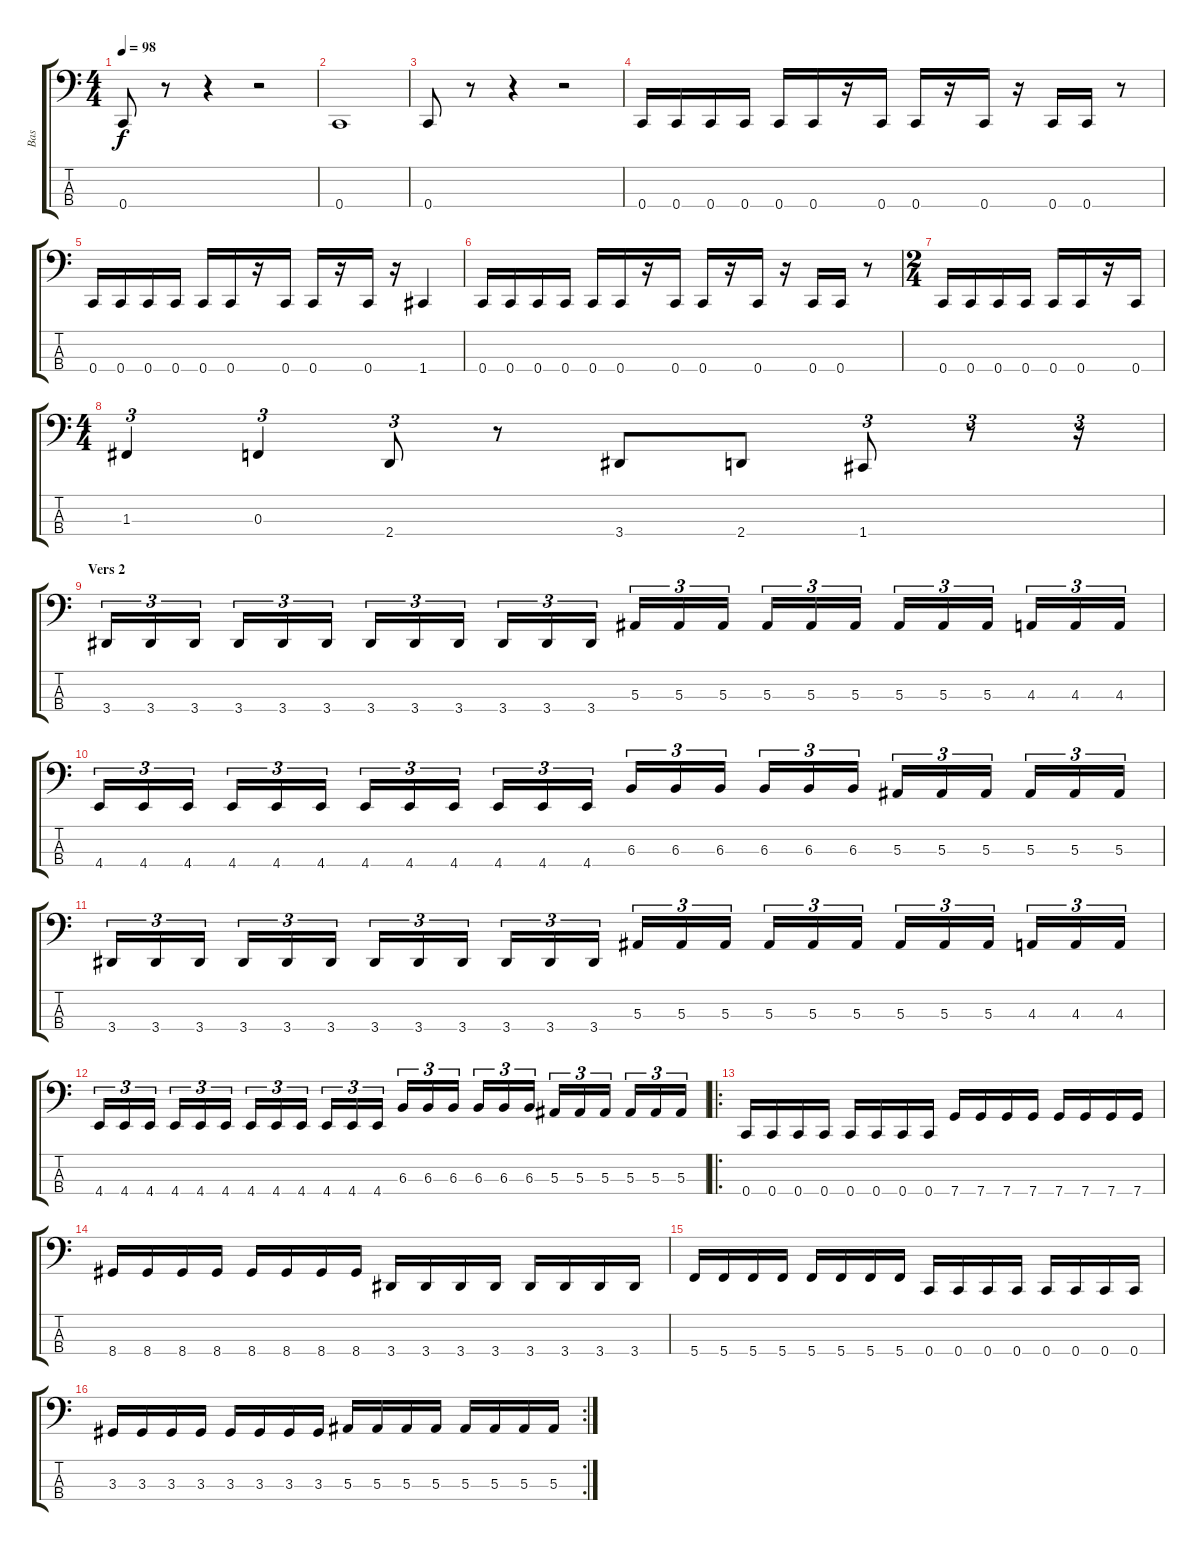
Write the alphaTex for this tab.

\track ("Bas" "Bas") {instrument electricbasspick}
\staff {score tabs}
\tuning (Eb2 Bb1 F1 C1) {hide}
\ts (4 4)
\tempo 98
\clef f4
\ks c
0.4.8{dy f} r.8 r.4 r.2 |
0.4.1 |
0.4.8 r.8 r.4 r.2 |
0.4.16 0.4.16 0.4.16 0.4.16 0.4.16 0.4.16 r.16 0.4.16 0.4.16 r.16 0.4.16 r.16 0.4.16 0.4.16 r.8 |
0.4.16 0.4.16 0.4.16 0.4.16 0.4.16 0.4.16 r.16 0.4.16 0.4.16 r.16 0.4.16 r.16 1.4.4 |
0.4.16 0.4.16 0.4.16 0.4.16 0.4.16 0.4.16 r.16 0.4.16 0.4.16 r.16 0.4.16 r.16 0.4.16 0.4.16 r.8 |
\ts (2 4)
0.4.16 0.4.16 0.4.16 0.4.16 0.4.16 0.4.16 r.16 0.4.16 |
\ts (4 4)
1.3.4{tu (3 2)} 0.3.4{tu (3 2)} 2.4.8{tu (3 2)} r.8 3.4.8 2.4.8 1.4.8{tu (3 2)} r.8{tu (3 2)} r.16{tu (3 2)} |
\section ("" "Vers 2")
3.4.16{tu (3 2)} 3.4.16{tu (3 2)} 3.4.16{tu (3 2)} 3.4.16{tu (3 2)} 3.4.16{tu (3 2)} 3.4.16{tu (3 2)} 3.4.16{tu (3 2)} 3.4.16{tu (3 2)} 3.4.16{tu (3 2)} 3.4.16{tu (3 2)} 3.4.16{tu (3 2)} 3.4.16{tu (3 2)} 5.3.16{tu (3 2)} 5.3.16{tu (3 2)} 5.3.16{tu (3 2)} 5.3.16{tu (3 2)} 5.3.16{tu (3 2)} 5.3.16{tu (3 2)} 5.3.16{tu (3 2)} 5.3.16{tu (3 2)} 5.3.16{tu (3 2)} 4.3.16{tu (3 2)} 4.3.16{tu (3 2)} 4.3.16{tu (3 2)} |
4.4.16{tu (3 2)} 4.4.16{tu (3 2)} 4.4.16{tu (3 2)} 4.4.16{tu (3 2)} 4.4.16{tu (3 2)} 4.4.16{tu (3 2)} 4.4.16{tu (3 2)} 4.4.16{tu (3 2)} 4.4.16{tu (3 2)} 4.4.16{tu (3 2)} 4.4.16{tu (3 2)} 4.4.16{tu (3 2)} 6.3.16{tu (3 2)} 6.3.16{tu (3 2)} 6.3.16{tu (3 2)} 6.3.16{tu (3 2)} 6.3.16{tu (3 2)} 6.3.16{tu (3 2)} 5.3.16{tu (3 2)} 5.3.16{tu (3 2)} 5.3.16{tu (3 2)} 5.3.16{tu (3 2)} 5.3.16{tu (3 2)} 5.3.16{tu (3 2)} |
3.4.16{tu (3 2)} 3.4.16{tu (3 2)} 3.4.16{tu (3 2)} 3.4.16{tu (3 2)} 3.4.16{tu (3 2)} 3.4.16{tu (3 2)} 3.4.16{tu (3 2)} 3.4.16{tu (3 2)} 3.4.16{tu (3 2)} 3.4.16{tu (3 2)} 3.4.16{tu (3 2)} 3.4.16{tu (3 2)} 5.3.16{tu (3 2)} 5.3.16{tu (3 2)} 5.3.16{tu (3 2)} 5.3.16{tu (3 2)} 5.3.16{tu (3 2)} 5.3.16{tu (3 2)} 5.3.16{tu (3 2)} 5.3.16{tu (3 2)} 5.3.16{tu (3 2)} 4.3.16{tu (3 2)} 4.3.16{tu (3 2)} 4.3.16{tu (3 2)} |
4.4.16{tu (3 2)} 4.4.16{tu (3 2)} 4.4.16{tu (3 2)} 4.4.16{tu (3 2)} 4.4.16{tu (3 2)} 4.4.16{tu (3 2)} 4.4.16{tu (3 2)} 4.4.16{tu (3 2)} 4.4.16{tu (3 2)} 4.4.16{tu (3 2)} 4.4.16{tu (3 2)} 4.4.16{tu (3 2)} 6.3.16{tu (3 2)} 6.3.16{tu (3 2)} 6.3.16{tu (3 2)} 6.3.16{tu (3 2)} 6.3.16{tu (3 2)} 6.3.16{tu (3 2)} 5.3.16{tu (3 2)} 5.3.16{tu (3 2)} 5.3.16{tu (3 2)} 5.3.16{tu (3 2)} 5.3.16{tu (3 2)} 5.3.16{tu (3 2)} |
\ro
0.4.16 0.4.16 0.4.16 0.4.16 0.4.16 0.4.16 0.4.16 0.4.16 7.4.16 7.4.16 7.4.16 7.4.16 7.4.16 7.4.16 7.4.16 7.4.16 |
8.4.16 8.4.16 8.4.16 8.4.16 8.4.16 8.4.16 8.4.16 8.4.16 3.4.16 3.4.16 3.4.16 3.4.16 3.4.16 3.4.16 3.4.16 3.4.16 |
5.4.16 5.4.16 5.4.16 5.4.16 5.4.16 5.4.16 5.4.16 5.4.16 0.4.16 0.4.16 0.4.16 0.4.16 0.4.16 0.4.16 0.4.16 0.4.16 |
\rc 2
3.3.16 3.3.16 3.3.16 3.3.16 3.3.16 3.3.16 3.3.16 3.3.16 5.3.16 5.3.16 5.3.16 5.3.16 5.3.16 5.3.16 5.3.16 5.3.16
